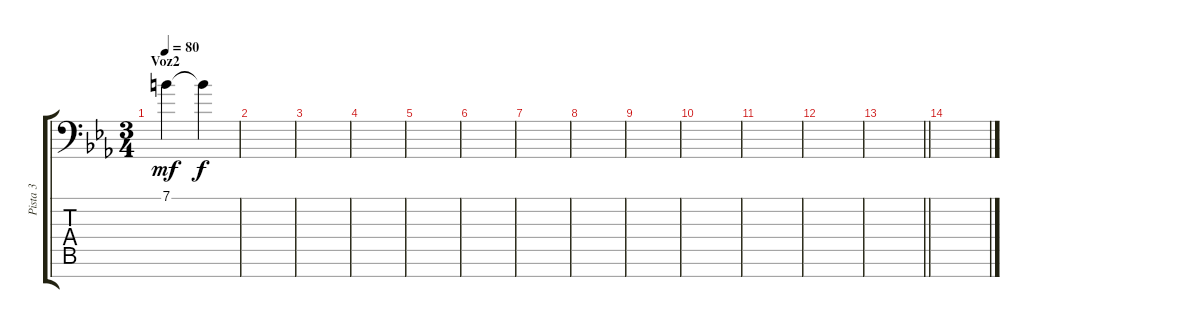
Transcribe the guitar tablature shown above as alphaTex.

\track ("Pista 3" "Pista 3") {instrument stringensemble1}
\staff {score tabs}
\tuning (E4 B3 G3 D3 A2 E2 C-1) {hide}
\ts (3 4)
\section ("" "Voz2")
\tempo 80
\clef f4
\ks eb
7.1.4{dy mf} 7.1{t}.4{dy f} |
|
|
|
|
|
|
|
|
|
|
|
\barLineRight lightlight
|
\section ("" "")
